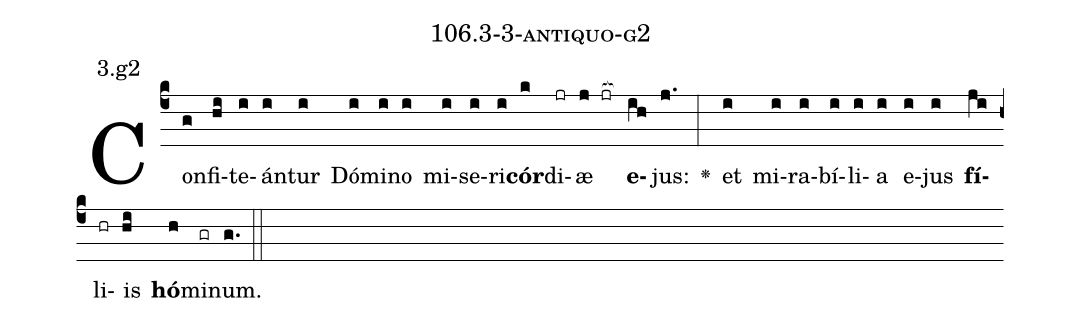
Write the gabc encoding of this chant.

name: 106.3-3-antiquo-g2;
annotation: 3.g2;
%%
(c4)Con(g)fi(hi)te(i)án(i)tur(i) Dó(i)mi(i)no(i) mi(i)se(i)ri(i)<b>cór</b>(k)di(jr)æ(j jr[ocb:1{]) <b>e</b>(ih[ocb:0}])jus:(j.) <v>\greheightstar</v>(:) et(i) mi(i)ra(i)bí(i)li(i)a(i) e(i)jus(i) <b>fí</b>(ji)li(hr)is(hi) <b>hó</b>(h)mi(gr)num.(g.) (::)


%E(i) u(i) o(ji) u(hi) a(h) e.(g.) (::)
